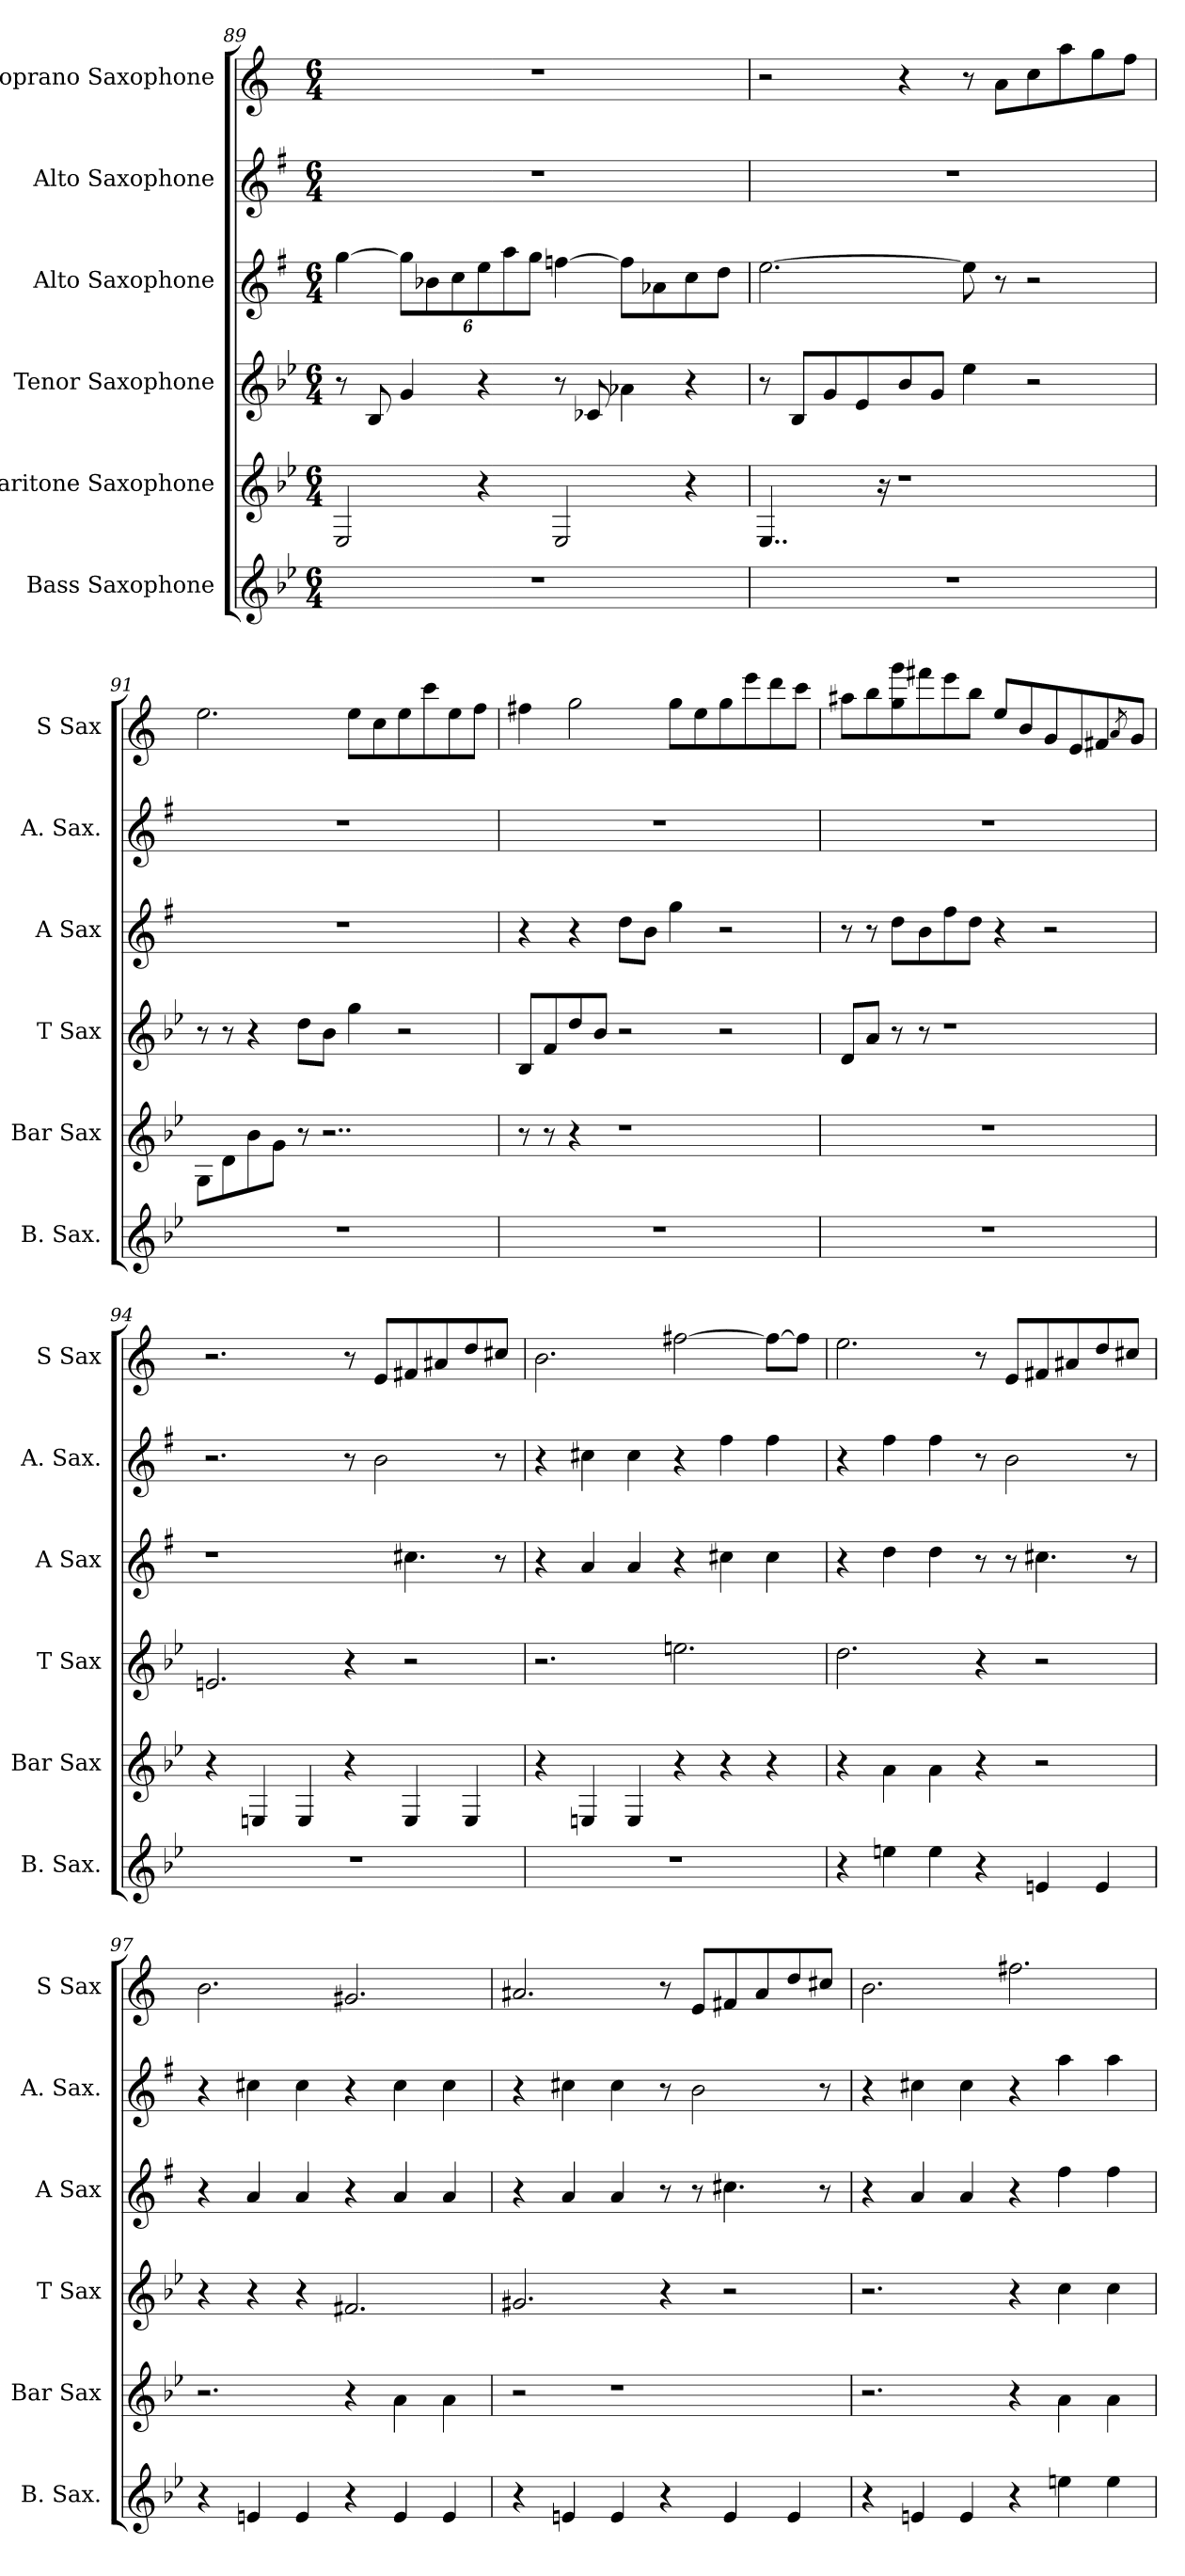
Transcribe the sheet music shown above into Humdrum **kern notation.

**kern	**kern	**kern	**kern	**kern	**kern
*part6	*part5	*part4	*part3	*part2	*part1
*staff6	*staff5	*staff4	*staff3	*staff2	*staff1
*I"Bass Saxophone	*I"Baritone Saxophone	*I"Tenor Saxophone	*I"Alto Saxophone	*I"Alto Saxophone	*I"Soprano Saxophone
*I'B. Sax.	*I'Bar Sax	*I'T Sax	*I'A Sax	*I'A. Sax.	*I'S Sax
*clefG2	*clefG2	*clefG2	*clefG2	*clefG2	*clefG2
*ITrd15c26	*ITrd12c21	*ITrd8c14	*ITrd5c9	*ITrd5c9	*ITrd1c2
*k[b-e-]	*k[b-e-]	*k[b-e-]	*k[b-e-]	*k[b-e-]	*k[b-e-]
*M6/4	*M6/4	*M6/4	*M6/4	*M6/4	*M6/4
=89	=89	=89	=89	=89	=89
1.r	2EE-/	8r	[4b-\	1.r	1.r
.	.	8BB-/	.	.	.
*	*	*	*Xbrackettup	*	*
.	.	4G/	12b-\L]	.	.
.	.	.	12d-X\	.	.
.	.	.	12e-\	.	.
.	4r	4r	12g\	.	.
.	.	.	12cc\	.	.
.	.	.	12b-\J	.	.
.	2EE-/	8r	[4a-X\	.	.
.	.	8C-X/	.	.	.
.	.	4A-X\	8a-\L]	.	.
.	.	.	8c-X\	.	.
.	4r	4r	8e-\	.	.
.	.	.	8f\J	.	.
=90	=90	=90	=90	=90	=90
1.r	4..EE-/	8r	[2.g\	1.r	2r
.	.	8BB-/L	.	.	.
.	.	8G/	.	.	.
.	.	8E-/	.	.	.
.	16r	.	.	.	.
.	1r	8B-/	.	.	4r
.	.	8G/J	.	.	.
.	.	4e-\	8g\]	.	8r
.	.	.	8r	.	8g\L
.	.	2r	2r	.	8b-\
.	.	.	.	.	8gg\
.	.	.	.	.	8ff\
.	.	.	.	.	8ee-\J
!!LO:PB:g=z
=91	=91	=91	=91	=91	=91
1.r	8GG\L	8r	1.r	1.r	2.dd\
.	8D\	8r	.	.	.
.	8B-\	4r	.	.	.
.	8G\J	.	.	.	.
.	8r	8d\L	.	.	.
.	2..r	8B-\J	.	.	.
.	.	4g\	.	.	8dd\L
.	.	.	.	.	8b-\
.	.	2r	.	.	8dd\
.	.	.	.	.	8bb-\
.	.	.	.	.	8dd\
.	.	.	.	.	8ee-\J
=92	=92	=92	=92	=92	=92
1.r	8r	8BB-/L	4r	1.r	4een\
.	8r	8F/	.	.	.
.	4r	8d/	4r	.	2ff\
.	.	8B-/J	.	.	.
.	1r	2r	8f\L	.	.
.	.	.	8d\J	.	.
.	.	.	4b-\	.	8ff\L
.	.	.	.	.	8dd\
.	.	2r	2r	.	8ff\
.	.	.	.	.	8ddd\
.	.	.	.	.	8ccc\
.	.	.	.	.	8bb-\J
=93	=93	=93	=93	=93	=93
*	*	*	*	*	*MM135
1.r	1.r	8D/L	8r	1.r	8gg#X\L
.	.	8A/J	8r	.	8aa\
.	.	8r	8f\L	.	8ff\ 8fff\
.	.	8r	8d\	.	8eeen\
.	.	1r	8a\	.	8ddd\
*	*	*	*	*	*MM120
.	.	.	8f\J	.	8aa\J
.	.	.	4r	.	8dd/L
.	.	.	.	.	8a/
*	*	*	*	*	*MM102
.	.	.	2r	.	8f/
.	.	.	.	.	8d/
.	.	.	.	.	8en/
.	.	.	.	.	8qg/
.	.	.	.	.	8f/J
!!LO:LB:g=z
=94	=94	=94	=94	=94	=94
1.r	4r	2.En/	1r	2.r	2.r
.	4EEn/	.	.	.	.
.	4EE/	.	.	.	.
.	4r	4r	.	8r	8r
.	.	.	.	2d\	8d/L
.	4EE/	2r	4.en\	.	8en/
.	.	.	.	.	8g#X/
.	4EE/	.	.	.	8cc/
.	.	.	8r	8r	8bn/J
=95	=95	=95	=95	=95	=95
1.r	4r	2.r	4r	4r	2.a\
.	4EEn/	.	4c/	4en\	.
.	4EE/	.	4c/	4e\	.
.	4r	2.en\	4r	4r	[2een\
.	4r	.	4en\	4a\	.
.	4r	.	4e\	4a\	8ee\L_
.	.	.	.	.	8ee\J]
=96	=96	=96	=96	=96	=96
4r	4r	2.d\	4r	4r	2.dd\
4En\	4A\	.	4f\	4a\	.
4E\	4A\	.	4f\	4a\	.
4r	4r	4r	8r	8r	8r
.	.	.	8r	2d\	8d/L
4EEn/	2r	2r	4.en\	.	8en/
.	.	.	.	.	8g#X/
4EE/	.	.	.	.	8cc/
.	.	.	8r	8r	8bn/J
=97	=97	=97	=97	=97	=97
4r	2.r	4r	4r	4r	2.a\
4EEn/	.	4r	4c/	4en\	.
4EE/	.	4r	4c/	4e\	.
4r	4r	2.F#X/	4r	4r	2.f#X/
4EE/	4A\	.	4c/	4e\	.
4EE/	4A\	.	4c/	4e\	.
!!LO:PB:g=z
=98	=98	=98	=98	=98	=98
4r	2r	2.G#X/	4r	4r	2.g#X/
4EEn/	.	.	4c/	4en\	.
4EE/	1r	.	4c/	4e\	.
4r	.	4r	8r	8r	8r
.	.	.	8r	2d\	8d/L
4EE/	.	2r	4.en\	.	8en/
.	.	.	.	.	8g#/
4EE/	.	.	.	.	8cc/
.	.	.	8r	8r	8bn/J
=99	=99	=99	=99	=99	=99
4r	2.r	2.r	4r	4r	2.a\
4EEn/	.	.	4c/	4en\	.
4EE/	.	.	4c/	4e\	.
4r	4r	4r	4r	4r	2.een\
4En\	4A\	4c\	4a\	4cc\	.
4E\	4A\	4c\	4a\	4cc\	.
=	=	=	=	=	=
*-	*-	*-	*-	*-	*-
